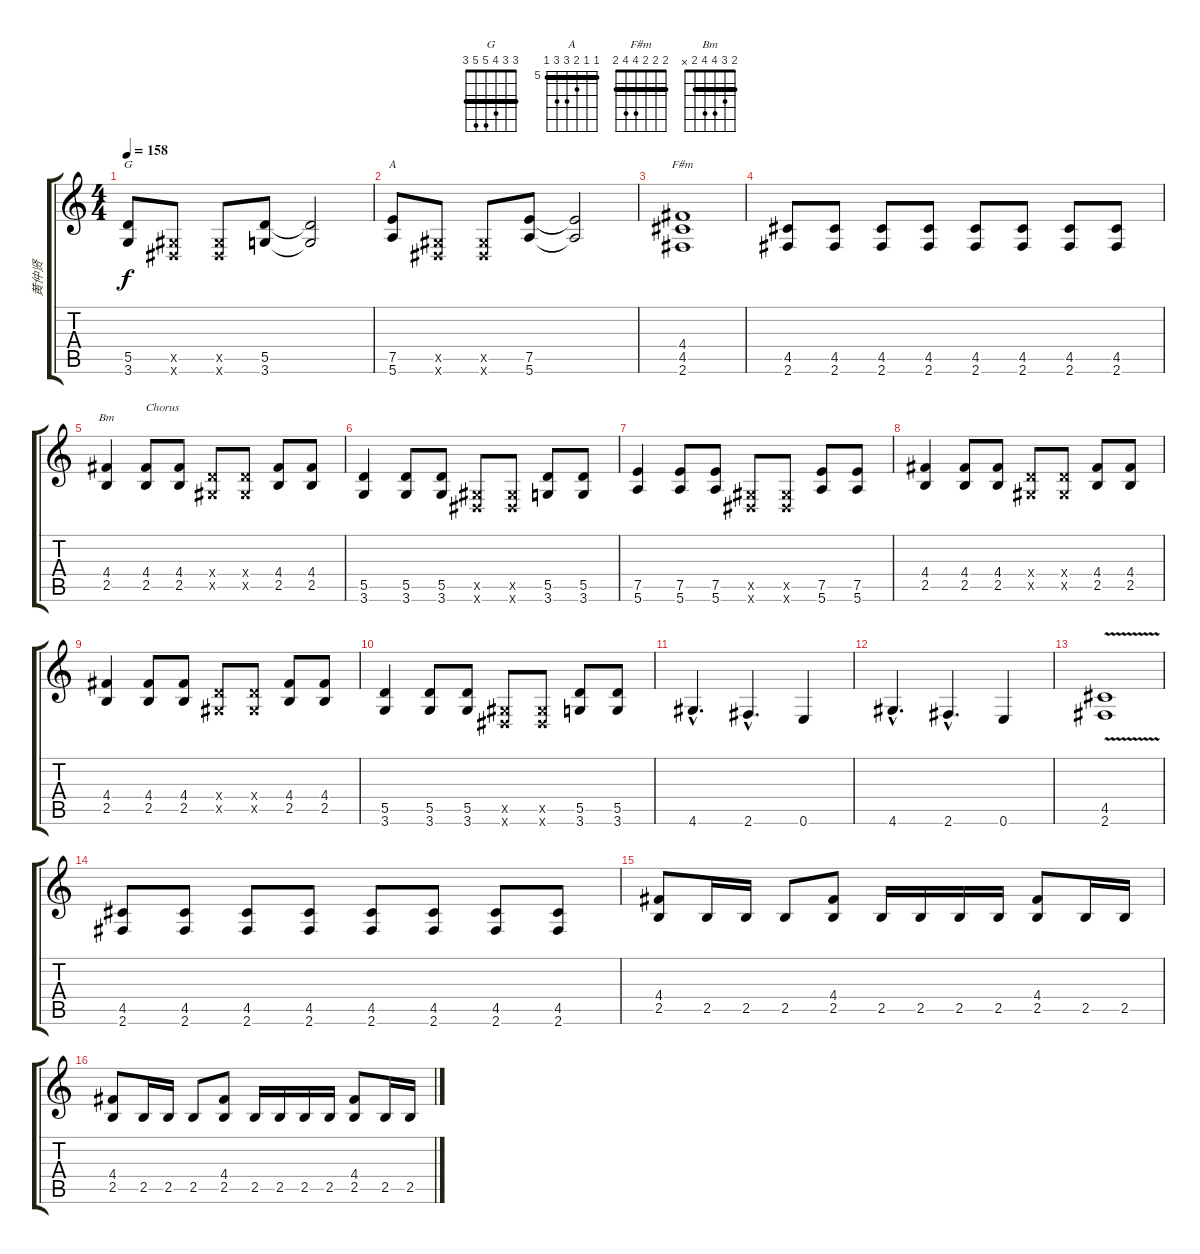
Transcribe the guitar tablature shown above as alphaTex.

\track ("黄仲贤" "黄仲贤") {instrument overdrivenguitar}
\staff {score tabs}
\tuning (E4 B3 G3 D3 A2 E2) {hide}
\chord ("G" 3 3 4 5 5 3) {barre 3}
\chord ("A" 5 5 6 7 7 5) {firstfret 5 barre 5}
\chord ("F#m" 2 2 2 4 4 2) {barre 2}
\chord ("Bm" 2 3 4 4 2 x) {barre 2}
\ts (4 4)
\tempo 158
\clef g2
\ks c
(5.5 3.6).8{ch "G" dy f} (-1.5{x} -1.6{x}).8 (-1.5{x} -1.6{x}).8 (5.5 3.6).8 (5.5{t} 3.6{t}).2 |
(7.5 5.6).8{ch "A"} (-1.5{x} -1.6{x}).8 (-1.5{x} -1.6{x}).8 (7.5 5.6).8 (7.5{t} 5.6{t}).2 |
(4.4 4.5 2.6).1{ch "F#m"} |
(4.5 2.6).8 (4.5 2.6).8 (4.5 2.6).8 (4.5 2.6).8 (4.5 2.6).8 (4.5 2.6).8 (4.5 2.6).8 (4.5 2.6).8 |
(4.4 2.5).4{ch "Bm"} (4.4 2.5).8{txt "Chorus"} (4.4 2.5).8 (0.4{x} -1.5{x}).8 (0.4{x} -1.5{x}).8 (4.4 2.5).8 (4.4 2.5).8 |
(5.5 3.6).4 (5.5 3.6).8 (5.5 3.6).8 (-1.5{x} -1.6{x}).8 (-1.5{x} -1.6{x}).8 (5.5 3.6).8 (5.5 3.6).8 |
(7.5 5.6).4 (7.5 5.6).8 (7.5 5.6).8 (-1.5{x} -1.6{x}).8 (-1.5{x} -1.6{x}).8 (7.5 5.6).8 (7.5 5.6).8 |
(4.4 2.5).4 (4.4 2.5).8 (4.4 2.5).8 (0.4{x} -1.5{x}).8 (0.4{x} -1.5{x}).8 (4.4 2.5).8 (4.4 2.5).8 |
(4.4 2.5).4 (4.4 2.5).8 (4.4 2.5).8 (0.4{x} -1.5{x}).8 (0.4{x} -1.5{x}).8 (4.4 2.5).8 (4.4 2.5).8 |
(5.5 3.6).4 (5.5 3.6).8 (5.5 3.6).8 (-1.5{x} -1.6{x}).8 (-1.5{x} -1.6{x}).8 (5.5 3.6).8 (5.5 3.6).8 |
4.6{hac}.4{d} 2.6{hac}.4{d} 0.6.4 |
4.6{hac}.4{d} 2.6{hac}.4{d} 0.6.4 |
(4.5 2.6{v}).1 |
(4.5 2.6).8 (4.5 2.6).8 (4.5 2.6).8 (4.5 2.6).8 (4.5 2.6).8 (4.5 2.6).8 (4.5 2.6).8 (4.5 2.6).8 |
(4.4 2.5).8 2.5.16 2.5.16 2.5.8 (4.4 2.5).8 2.5.16 2.5.16 2.5.16 2.5.16 (4.4 2.5).8 2.5.16 2.5.16 |
(4.4 2.5).8 2.5.16 2.5.16 2.5.8 (4.4 2.5).8 2.5.16 2.5.16 2.5.16 2.5.16 (4.4 2.5).8 2.5.16 2.5.16
